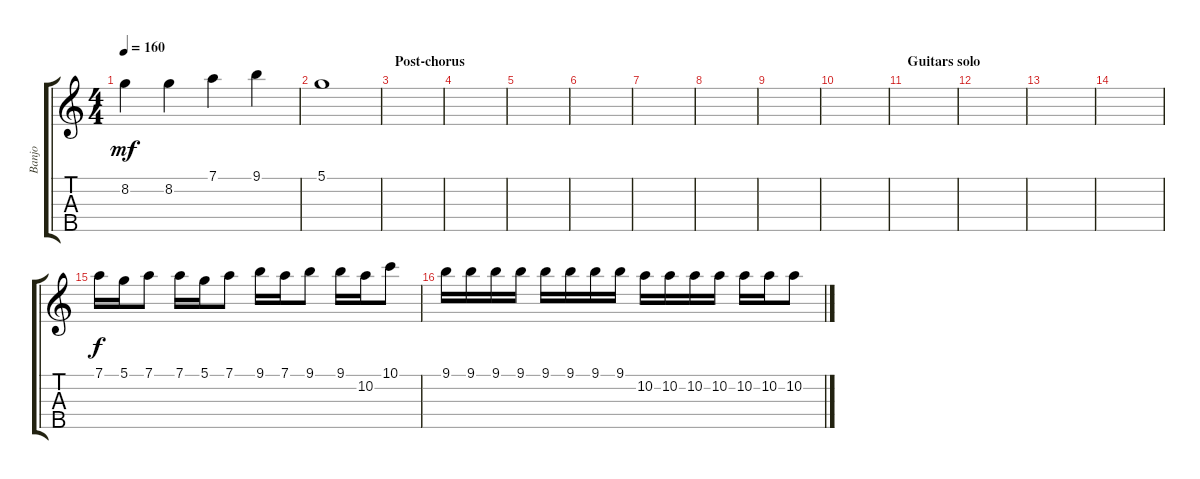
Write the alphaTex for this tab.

\track ("Banjo" "Banjo") {instrument banjo}
\staff {score tabs}
\tuning (D4 B3 G3 D3 G4) {hide}
\displaytranspose 12
\ts (4 4)
\tempo 160
\clef g2
\ks c
8.2.4{dy mf} 8.2.4 7.1.4 9.1.4 |
5.1.1 |
\section ("" "Post-chorus")
|
|
|
|
|
|
|
|
\section ("" "Guitars solo")
|
|
|
|
7.1.16{dy f} 5.1.16 7.1.8 7.1.16 5.1.16 7.1.8 9.1.16 7.1.16 9.1.8 9.1.16 10.2.16 10.1.8 |
9.1.16 9.1.16 9.1.16 9.1.16 9.1.16 9.1.16 9.1.16 9.1.16 10.2.16 10.2.16 10.2.16 10.2.16 10.2.16 10.2.16 10.2.8
